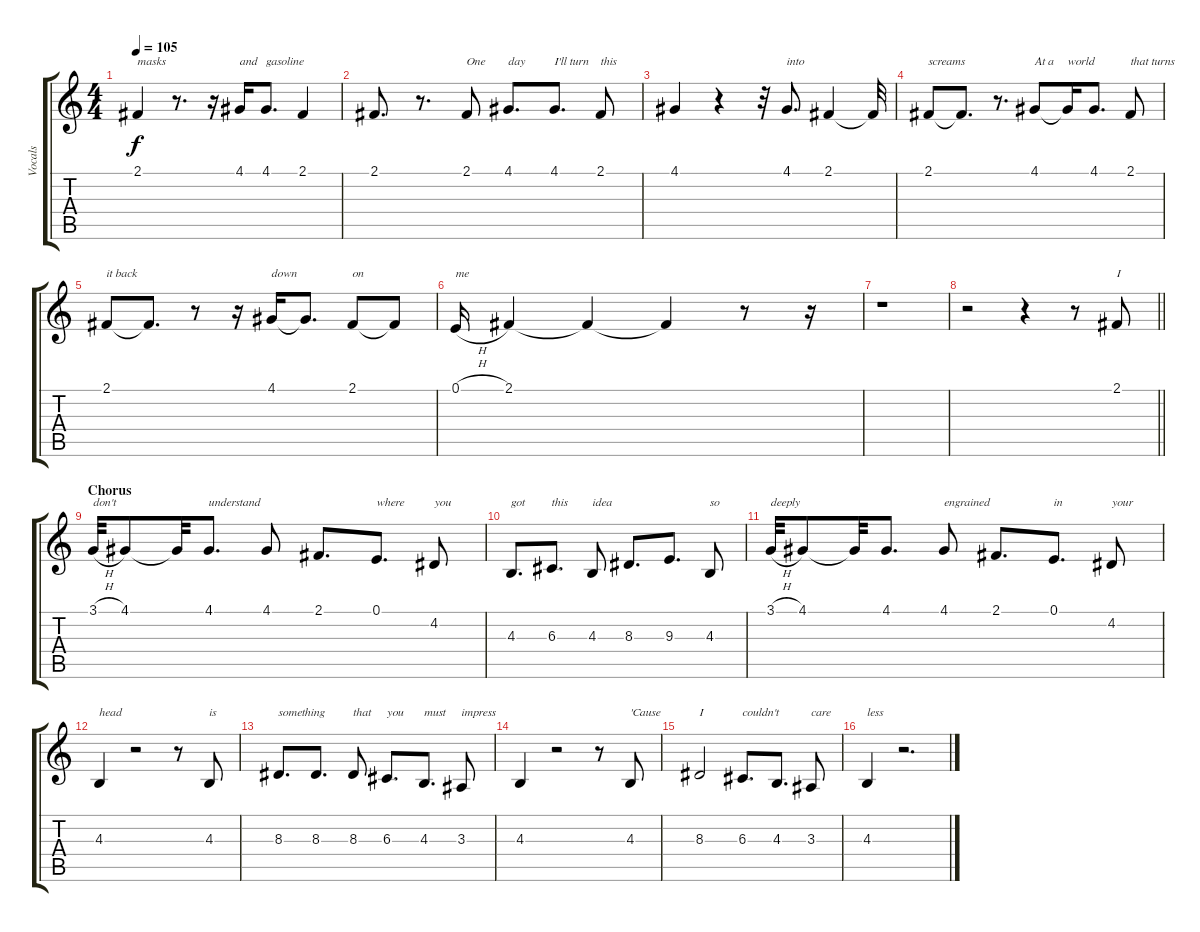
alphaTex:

\track ("Vocals" "Vocals") {instrument tenorsax}
\staff {score tabs}
\tuning (E4 B3 G3 D3 A2 E2) {hide}
\ts (4 4)
\tempo 105
\clef g2
\ks c
2.1.4{txt "masks" dy f} r.8{d} r.16 4.1.16{txt "and"} 4.1.8{d txt "gasoline"} 2.1.4 |
2.1.8{d} r.8{d} 2.1.8{txt "One"} 4.1.8{d txt "day"} 4.1.8{d txt "I'll turn"} 2.1.8{txt "this"} |
4.1.4 r.4 r.32 4.1.8{d txt "into"} 2.1.4 2.1{t}.32 |
2.1.8{txt "screams"} 2.1{t}.8{d} r.8{d} 4.1.8{txt "At a"} 4.1{t}.16{txt "world"} 4.1.8{d} 2.1.8{txt "that turns"} |
2.1.8{txt "it back"} 2.1{t}.8{d} r.8 r.16 4.1.16{txt "down"} 4.1{t}.8{d} 2.1.8{txt "on"} 2.1{t}.8 |
0.1{h}.16{txt "me"} 2.1.4 2.1{t}.4 2.1{t}.4 r.8 r.16 |
r.1 |
\barLineRight lightlight
r.2{balance 8} r.4 r.8 2.1.8{txt "I"} |
\section ("" "Chorus")
3.1{h}.32{txt "don't"} 4.1.8 4.1{t}.32 4.1.8{d txt "understand"} 4.1.8 2.1.8{d} 0.1.8{d txt "where"} 4.2.8{txt "you"} |
4.3.8{d txt "got"} 6.3.8{d txt "this"} 4.3.8{txt "idea"} 8.3.8{d} 9.3.8{d} 4.3.8{txt "so"} |
3.1{h}.32{txt "deeply"} 4.1.8 4.1{t}.32 4.1.8{d} 4.1.8{txt "engrained"} 2.1.8{d} 0.1.8{d txt "in"} 4.2.8{txt "your"} |
4.3.4{txt "head"} r.2 r.8 4.3.8{txt "is"} |
8.3.8{d txt "something"} 8.3.8{d} 8.3.8{txt "that"} 6.3.8{d txt "you"} 4.3.8{d txt "must"} 3.3.8{txt "impress"} |
4.3.4 r.2 r.8 4.3.8{txt "'Cause"} |
8.3.2{txt "I"} 6.3.8{d txt "couldn't"} 4.3.8{d} 3.3.8{txt "care"} |
4.3.4{txt "less"} r.2{d}
